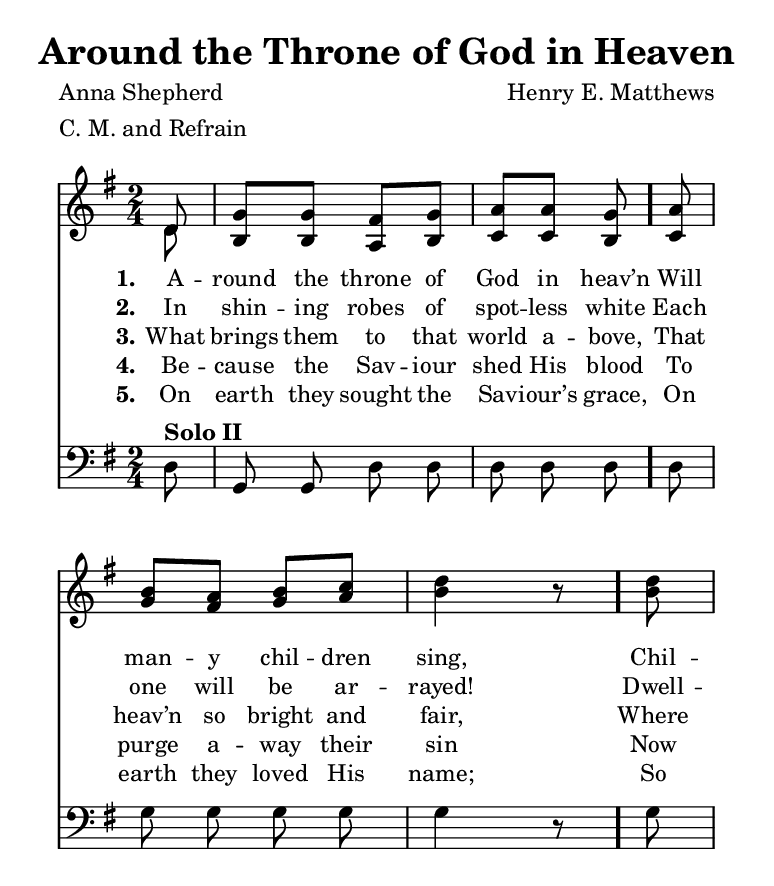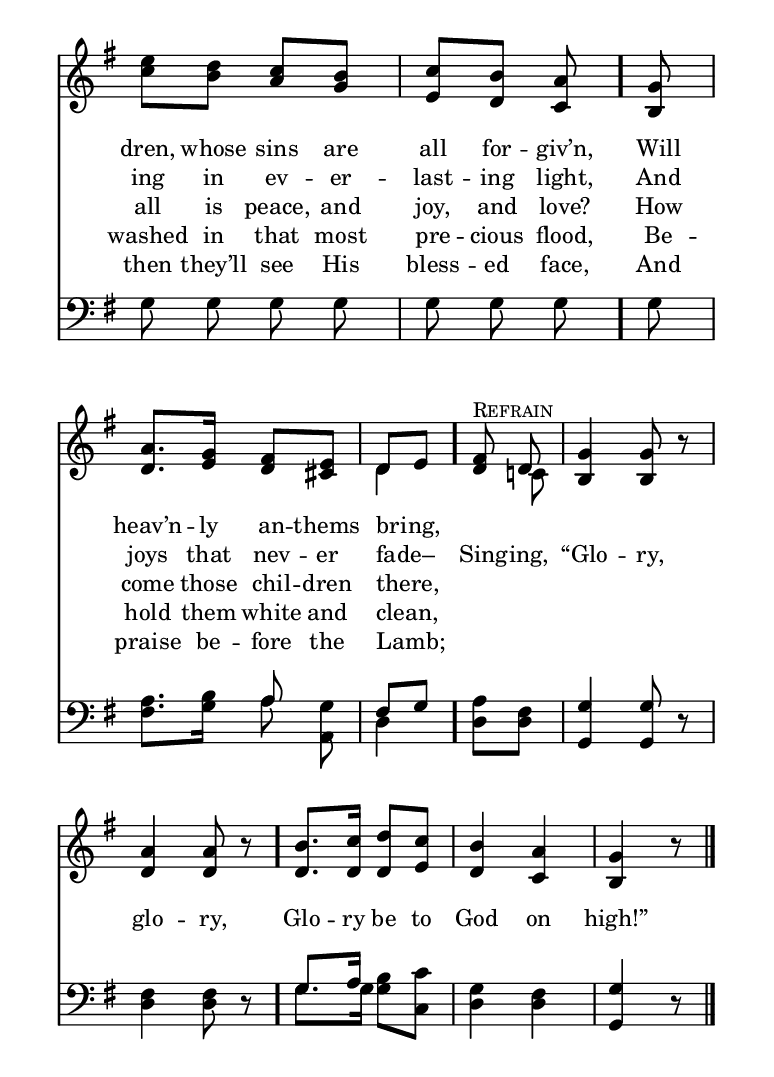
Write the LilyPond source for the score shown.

\include "common/global.ily"
\paper {
  \include "common/paper.ily"
  ragged-bottom = ##t
}

\header{
  hymnnumber = "294"
  title = "Around the Throne of God in Heaven"
  tunename = ""
  meter = "C. M. and Refrain"
  poet = "Anna Shepherd"
  composer = "Henry E. Matthews"
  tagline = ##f
}

global = {
  \include "common/overrides.ily"
  \override Staff.TimeSignature.style = #'numbered
  \time 2/4
  \override Score.MetronomeMark.transparent = ##t % hide all fermata changes too
  \tempo 8=130
  \key g \major
  \partial 8
  \autoBeamOff
}

notesSoprano = {
\global
\relative c' {

  d8 | g g fis g | a a g
  a8 | b a b c | d4 r8
  d8 | e d c b | c b a
  g8 | a8. g16 fis8 e | d8[ e]

  << s^\markup { \small \caps "Refrain" }
  { fis8 d | g4 g8 r | a4 a8 r } >>
  b8. c16 d8 c | b4 a | g r8

  \bar "|."

}
}

notesAlto = {
\global
\relative e' {

  d8 | b b a b | c c b
  c8 | g' fis g a | b4 r8
  b8 | c b a g | e d c
  b8 | d8. e16 d8 cis8 | d4

  d8 c! | b4 b8 r | d4 d8 r
  d8. d16 d8 e | d4 c | b r8

}
}

notesTenor = {
\global
\relative a {

  r8 | r2 | r4. % TODO original has centered "whole-measure rest", instead of off-center half rest
  r8 | r2 | r4.
  r8 | r2 | r4.
  r8 | a8. b16 a8 g | fis8[ g]

  a8 fis | g4 g8 r | fis4 fis8 r
  g8. a16 b8 c | g4 fis | g4 r8

}
}

notesBass = {
\global
\relative f {

  d8 | g, g d' d | d d d
  d8 | g g g g | g4 r8
  g8 | g g g g | g g g
  g8 | fis8. g16 a8 a, | d4

  d8 d | g,4 g8 r | d'4 d8 r
  g8. g16 g8 c, | d4 d | g,4 r8

}
}

Refrain = \lyricmode {

Sing -- ing, “Glo -- ry, glo -- ry, \bar "."
Glo -- ry be to God on high!” \bar "."

}

wordsA = \lyricmode {
\set stanza = "1."

A -- round the throne of God in heav’n \bar "."
Will man -- y chil -- dren sing, \bar "."
Chil -- dren, whose sins are all for -- giv’n, \bar "."
Will heav’n -- ly an -- thems bring, \bar "."

}

wordsB = \lyricmode {
\set stanza = "2."

In shin -- ing robes of spot -- less white
Each one will be ar -- rayed!
Dwell -- ing in ev -- er -- last -- ing light,
And joys that nev -- er fade–

\Refrain

}

wordsC = \lyricmode {
\set stanza = "3."

What brings them to that world a -- bove,
That heav’n so bright and fair,
Where all is peace, and joy, and love?
How come those chil -- dren there,

}

wordsD = \lyricmode {
\set stanza = "4."

Be -- cause the Sav -- iour shed His blood
To purge a -- way their sin
Now washed in that most pre -- cious flood,
Be -- hold them white and clean,

}

wordsE = \lyricmode {
\set stanza = "5."

On earth they sought the Sav -- iour’s grace,
On earth they loved His name;
So then they’ll see His bless -- ed face,
And praise be -- fore the Lamb;

}

\score {
  \context ChoirStaff <<
    \context Staff = upper <<
      \set ChoirStaff.systemStartDelimiter = #'SystemStartBar
      \partcombine #'(2 . 9) \notesSoprano \notesAlto
      \context NullVoice = sopranos { \voiceOne << \notesSoprano >> }
      \context NullVoice = altos { \voiceTwo << \notesAlto >> }
      \context Lyrics = one   \lyricsto sopranos \wordsA
      \context Lyrics = two   \lyricsto sopranos \wordsB
      \context Lyrics = three \lyricsto sopranos \wordsC
      \context Lyrics = four  \lyricsto sopranos \wordsD
      \context Lyrics = five  \lyricsto sopranos \wordsE
    >>
    \context Staff = men <<
      \clef bass
      \partcombine #'(2 . 9) \notesTenor \notesBass
      \context NullVoice = tenors { \voiceOne << \notesTenor >> }
      \context NullVoice = basses { \voiceTwo << \notesBass >> }
    >>
  >>
  \layout {
    \include "common/layout.ily"
  }
  \midi{
    \include "common/midi.ily"
  }
}

\version "2.19.49"  % necessary for upgrading to future LilyPond versions.

% vi:set et ts=2 sw=2 ai nocindent syntax=lilypond:
